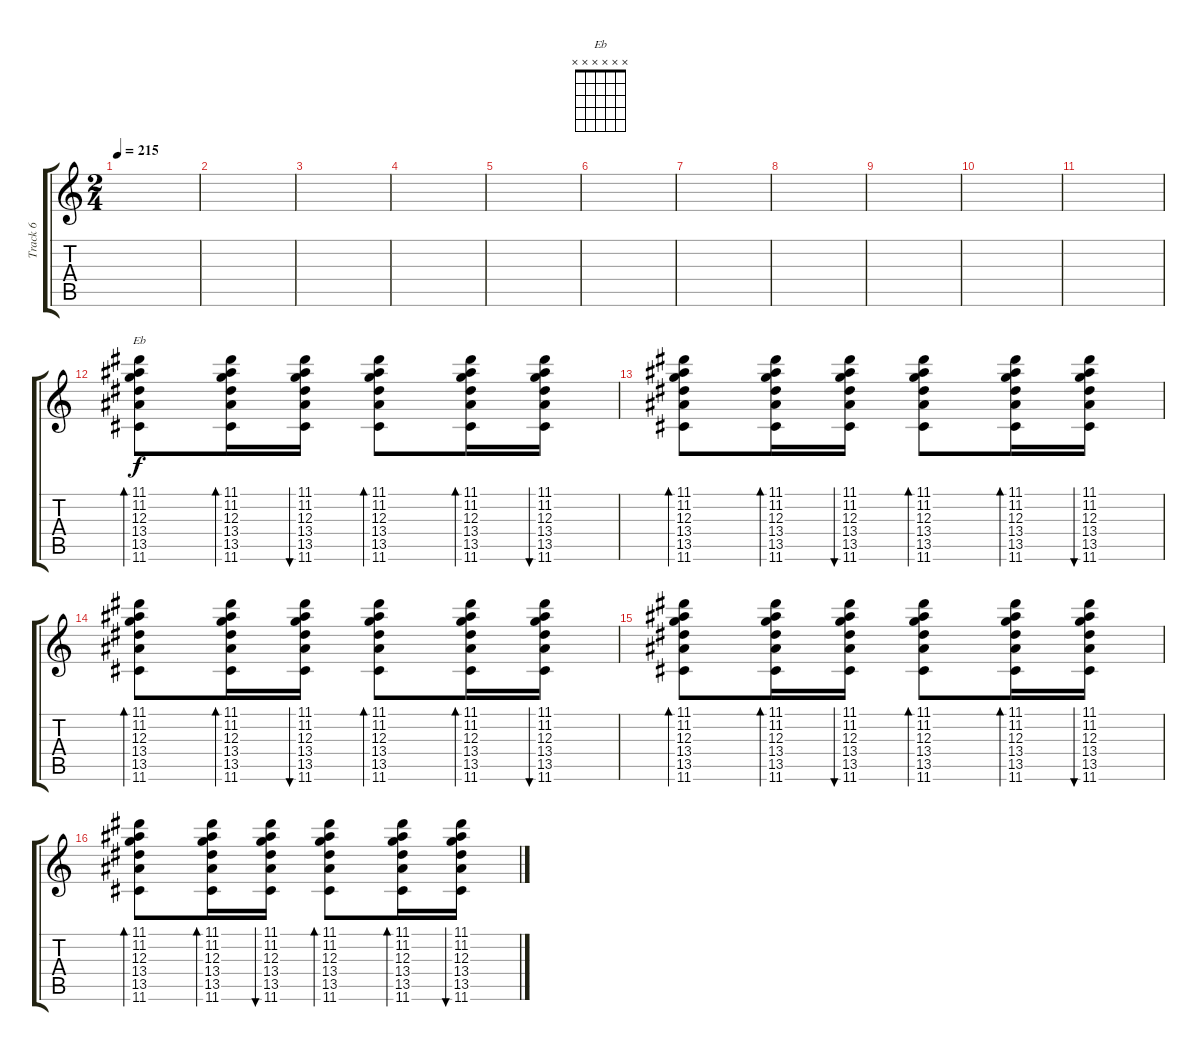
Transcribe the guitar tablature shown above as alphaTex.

\track ("Track 6" "Track 6") {instrument electricguitarjazz}
\staff {score tabs}
\tuning (E4 B3 G3 D3 A2 D2) {hide}
\chord ("Eb" x x x x x x)
\ts (2 4)
\tempo 215
\clef g2
\ks c
|
|
|
|
|
|
|
|
|
|
|
(11.1 11.2 12.3 13.4 13.5 11.6).8{bd 30 ch "Eb"} (11.1 11.2 12.3 13.4 13.5 11.6).16{bd 30} (11.1 11.2 12.3 13.4 13.5 11.6).16{bu 30} (11.1 11.2 12.3 13.4 13.5 11.6).8{bd 30} (11.1 11.2 12.3 13.4 13.5 11.6).16{bd 30} (11.1 11.2 12.3 13.4 13.5 11.6).16{bu 30} |
(11.1 11.2 12.3 13.4 13.5 11.6).8{bd 30} (11.1 11.2 12.3 13.4 13.5 11.6).16{bd 30} (11.1 11.2 12.3 13.4 13.5 11.6).16{bu 30} (11.1 11.2 12.3 13.4 13.5 11.6).8{bd 30} (11.1 11.2 12.3 13.4 13.5 11.6).16{bd 30} (11.1 11.2 12.3 13.4 13.5 11.6).16{bu 30} |
(11.1 11.2 12.3 13.4 13.5 11.6).8{bd 30} (11.1 11.2 12.3 13.4 13.5 11.6).16{bd 30} (11.1 11.2 12.3 13.4 13.5 11.6).16{bu 30} (11.1 11.2 12.3 13.4 13.5 11.6).8{bd 30} (11.1 11.2 12.3 13.4 13.5 11.6).16{bd 30} (11.1 11.2 12.3 13.4 13.5 11.6).16{bu 30} |
(11.1 11.2 12.3 13.4 13.5 11.6).8{bd 30} (11.1 11.2 12.3 13.4 13.5 11.6).16{bd 30} (11.1 11.2 12.3 13.4 13.5 11.6).16{bu 30} (11.1 11.2 12.3 13.4 13.5 11.6).8{bd 30} (11.1 11.2 12.3 13.4 13.5 11.6).16{bd 30} (11.1 11.2 12.3 13.4 13.5 11.6).16{bu 30} |
(11.1 11.2 12.3 13.4 13.5 11.6).8{bd 30} (11.1 11.2 12.3 13.4 13.5 11.6).16{bd 30} (11.1 11.2 12.3 13.4 13.5 11.6).16{bu 30} (11.1 11.2 12.3 13.4 13.5 11.6).8{bd 30} (11.1 11.2 12.3 13.4 13.5 11.6).16{bd 30} (11.1 11.2 12.3 13.4 13.5 11.6).16{bu 30}
